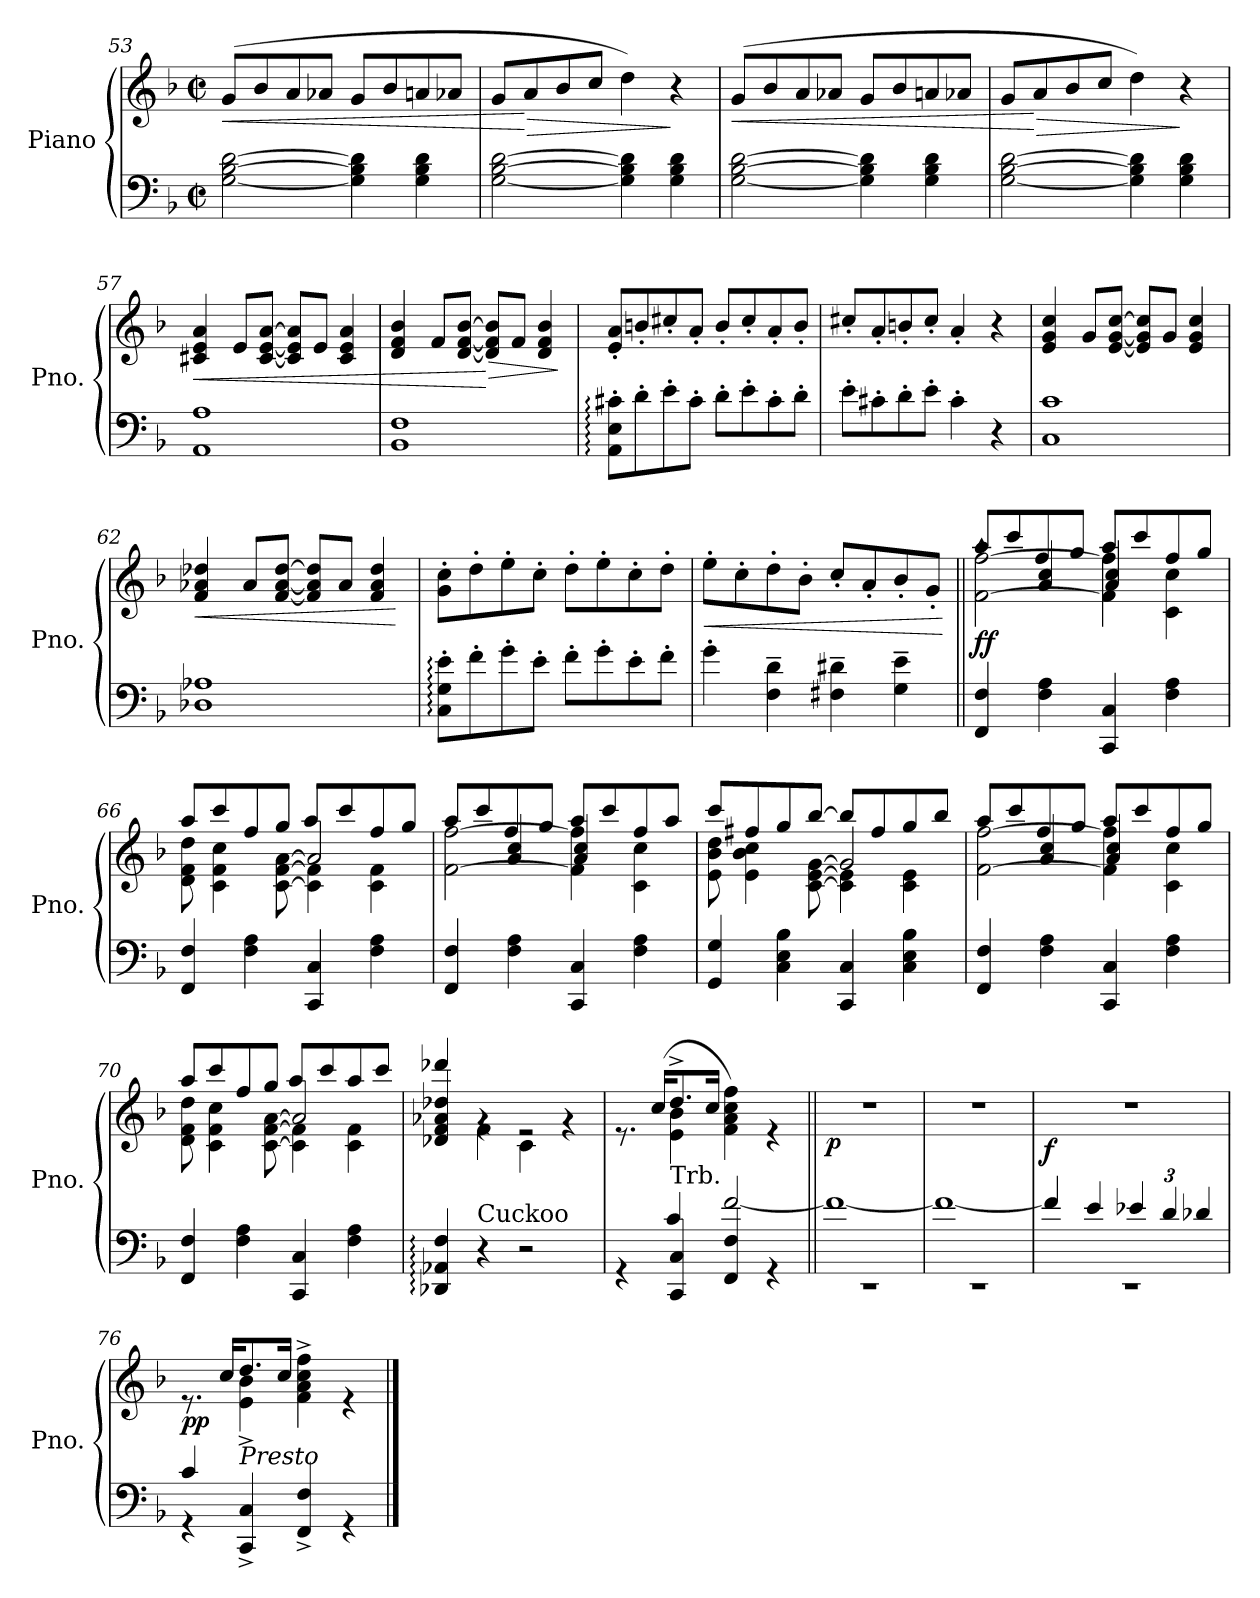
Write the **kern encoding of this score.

**kern	**kern	**dynam
*part1	*part1	*part1
*staff2	*staff1	*staff1/2
*I"Piano	*	*
*I'Pno.	*	*
*clefF4	*clefG2	*
*k[b-]	*k[b-]	*
*M2/2	*M2/2	*
*met(c|)	*met(c|)	*
=53	=53	=53
!	!	!LO:HP:b
[2G\ [2B-\ [2d\	(>8g/L	<
.	8b-/	.
.	8a/	.
.	8a-X/J	.
4G\] 4B-\] 4d\]	8g/L	.
.	8b-/	.
4G\ 4B-\ 4d\	8an/	.
.	8a-X/J	.
=54	=54	=54
[2G\ [2B-\ [2d\	8g/L	.
!	!	!LO:HP:n=1:b
.	8a/	[ >
.	8b-/	.
.	8cc/J	.
4G\] 4B-\] 4d\]	4dd\)	.
4G\ 4B-\ 4d\	4r	]
!!LO:LB:g=z
=55	=55	=55
!	!	!LO:HP:b
[2G\ [2B-\ [2d\	(>8g/L	<
.	8b-/	.
.	8a/	.
.	8a-X/J	.
4G\] 4B-\] 4d\]	8g/L	.
.	8b-/	.
4G\ 4B-\ 4d\	8an/	.
.	8a-X/J	.
=56	=56	=56
[2G\ [2B-\ [2d\	8g/L	.
!	!	!LO:HP:n=1:b
.	8a/	[ >
.	8b-/	.
.	8cc/J	.
4G\] 4B-\] 4d\]	4dd\)	.
4G\ 4B-\ 4d\	4r	]
=57	=57	=57
!	!	!LO:HP:b
1AA 1A	4c#X/ 4e/ 4a/	<
.	8e/L	.
.	[8c#/ [8e/ [8a/J	.
.	8c#/] 8e/] 8a/]L	.
.	8e/J	.
.	4c#/ 4e/ 4a/	.
=58	=58	=58
1BB- 1F	4d/ 4f/ 4b-/	.
.	8f/L	.
.	[8d/ [8f/ [8b-/J	.
!	!	!LO:HP:n=1:b
.	8d/] 8f/] 8b-/]L	[ >
.	8f/J	.
.	4d/ 4f/ 4b-/	.
.	.	]
=59	=59	=59
8AA\:' 8E\:' 8c#X\:'L	8e/' 8a/'L	.
8d'\	8bn'/	.
8e'\	8cc#X'/	.
8c#'\J	8a'/J	.
8d'\L	8b'/L	.
8e'\	8cc#'/	.
8c#'\	8a'/	.
8d'\J	8b'/J	.
=60	=60	=60
8e'\L	8cc#X'/L	.
8c#X'\	8a'/	.
8d'\	8bn'/	.
8e'\J	8cc#'/J	.
4c#'\	4a'/	.
4r	4r	.
!!LO:LB:g=z
=61	=61	=61
1C 1c	4e/ 4g/ 4cc/	.
.	8g/L	.
.	[8e/ [8g/ [8cc/J	.
.	8e/] 8g/] 8cc/]L	.
.	8g/J	.
.	4e/ 4g/ 4cc/	.
=62	=62	=62
!	!	!LO:HP:b
1D-X 1A-X	4f/ 4a-X/ 4dd-X/	<
.	8a-/L	.
.	[8f/ [8a-/ [8dd-/J	.
.	8f/] 8a-/] 8dd-/]L	.
.	8a-/J	.
.	4f/ 4a-/ 4dd-/	.
.	.	[
=63	=63	=63
8C\:' 8G\:' 8e\:'L	8g\' 8cc\'L	.
8f'\	8dd'\	.
8g'\	8ee'\	.
8e'\J	8cc'\J	.
8f'\L	8dd'\L	.
8g'\	8ee'\	.
8e'\	8cc'\	.
8f'\J	8dd'\J	.
=64	=64	=64
!	!	!LO:HP:b
4g'\	8ee'\L	<
.	8cc'\	.
4F\~ 4d\~	8dd'\	.
.	8b-'\J	.
4F#X\~ 4d#X\~	8cc'/L	.
.	8a'/	.
4G\~ 4e\~	8b-'/	.
.	8g'/J	.
.	.	[
=65||	=65||	=65||
*	*^	*
*	*	*^	*
!	!	!	!	!LO:DY:b
4FF/ 4F/	[2f\^^ [2ff\^^	4ryy	8aa!/L	ff
.	.	.	8ccc!/	.
4F\ 4A\	.	4a/ 4cc/	8ff!/	.
.	.	.	8gg!/J	.
4CC/ 4C/	4f\] 4ff\]	4a/ 4cc/	8aa!/L	.
.	.	.	8ccc!/	.
4F\ 4A\	4c\ 4cc\	4ryy	8ff!/	.
.	.	.	8gg!/J	.
!!LO:LB:g=z	!!	!!
=66	=66	=66	=66	=66
4FF/ 4F/	8d\ 8f\ 8dd\	2ryy	8aa!/L	.
.	4c\ 4f\ 4cc\	.	8ccc!/	.
4F\ 4A\	.	.	8ff!/	.
.	[8c\ [8f\ [8a\	.	8gg!/J	.
4CC/ 4C/	2a/]	4c\] 4f\]	8aa!/L	.
.	.	.	8ccc!/	.
4F\ 4A\	.	4c\ 4f\	8ff!/	.
.	.	.	8gg!/J	.
=67	=67	=67	=67	=67
4FF/ 4F/	[2f\ [2ff\	4ryy	8aa!/L	.
.	.	.	8ccc!/	.
4F\ 4A\	.	4a/ 4cc/	8ff!/	.
.	.	.	8gg!/J	.
4CC/ 4C/	4f\] 4ff\]	4a/ 4cc/	8aa!/L	.
.	.	.	8ccc!/	.
4F\ 4A\	4c\ 4cc\	4ryy	8ff!/	.
.	.	.	8aa!/J	.
=68	=68	=68	=68	=68
4GG/ 4G/	8e\ 8b-\ 8dd\	2ryy	8ccc!/L	.
.	4e\ 4b-\ 4cc\	.	8ff#X!/	.
4C\ 4E\ 4B-\	.	.	8gg!/	.
.	[8c\ [8e\ [8g\	.	[8bb-!/J	.
4CC/ 4C/	2g/]	4c\] 4e\]	8bb-!/L]	.
.	.	.	8ff#!/	.
4C\ 4E\ 4B-\	.	4c\ 4e\	8gg!/	.
.	.	.	8bb-!/J	.
=69	=69	=69	=69	=69
4FF/ 4F/	[2f\ [2ff\	4ryy	8aa!/L	.
.	.	.	8ccc!/	.
4F\ 4A\	.	4a/ 4cc/	8ff!/	.
.	.	.	8gg!/J	.
4CC/ 4C/	4f\] 4ff\]	4a/ 4cc/	8aa!/L	.
.	.	.	8ccc!/	.
4F\ 4A\	4c\ 4cc\	4ryy	8ff!/	.
.	.	.	8gg!/J	.
=70	=70	=70	=70	=70
4FF/ 4F/	8d\ 8f\ 8dd\	2ryy	8aa!/L	.
.	4c\ 4f\ 4cc\	.	8ccc!/	.
4F\ 4A\	.	.	8ff!/	.
.	[8c\ [8f\ [8a\	.	8gg!/J	.
4CC/ 4C/	2a/]	4c\] 4f\]	8aa!/L	.
.	.	.	8ccc!/	.
4F\ 4A\	.	4c\ 4f\	8aa!/	.
.	.	.	8ccc!/J	.
*	*	*v	*v	*
!!LO:LB:g=z
=71	=71	=71	=71
4DD-X/: 4AA-X/: 4F/:	4d-X/ 4f/ 4a-X/ 4dd-X/	4ddd-X!/	.
!LO:TX:a:t=Cuckoo	!	!	!
4r	4rg	4f!\	.
2r	2re	4c!\	.
.	.	4rg	.
=72	=72	=72	=72
*^	*	*	*
4rGG	4ryy	8.re	4ryy	.
.	.	(>16cc/KL	.	.
!LO:TX:a:t=Trb.	!	!	!	!
4CC/ 4C/	4c!/	8.dd^/	4e\ 4b-\	.
.	.	16cc/Jk	.	.
4FF/ 4F/	[2f!/	4f\ 4a\ 4cc\ 4ff\)	2ryy	.
4rGG	.	4re	.	.
*	*	*v	*v	*
=73||	=73||	=73||	=73||
!	!	!	!LO:DY:b
1rEE	1f!_	1r	p
=74	=74	=74	=74
1rEE	1f!_	1r	.
=75	=75	=75	=75
!	!	!	!LO:DY:b
1rEE	4f!/]	1r	f
.	4e!/	.	.
*	*Xbrackettup	*	*
.	6e-X!/	.	.
.	6d!/	.	.
.	6d-X!/	.	.
=76	=76	=76	=76
*	*	*^	*
!	!	!	!	!LO:DY:b
4rGG	4c!/	8.re	4ryy	pp
.	.	16cc/KL	.	.
!LO:TX:a:i:t=Presto	!	!	!	!
4CC/^ 4C/^	2.ryy	8.dd/	4e\^ 4b-\^	.
.	.	16cc/Jk	.	.
4FF/^ 4F/^	.	4f\^ 4a\^ 4cc\^ 4ff\^	2ryy	.
4rGG	.	4re	.	.
*v	*v	*	*	*
*	*v	*v	*
==	==	==
*-	*-	*-
